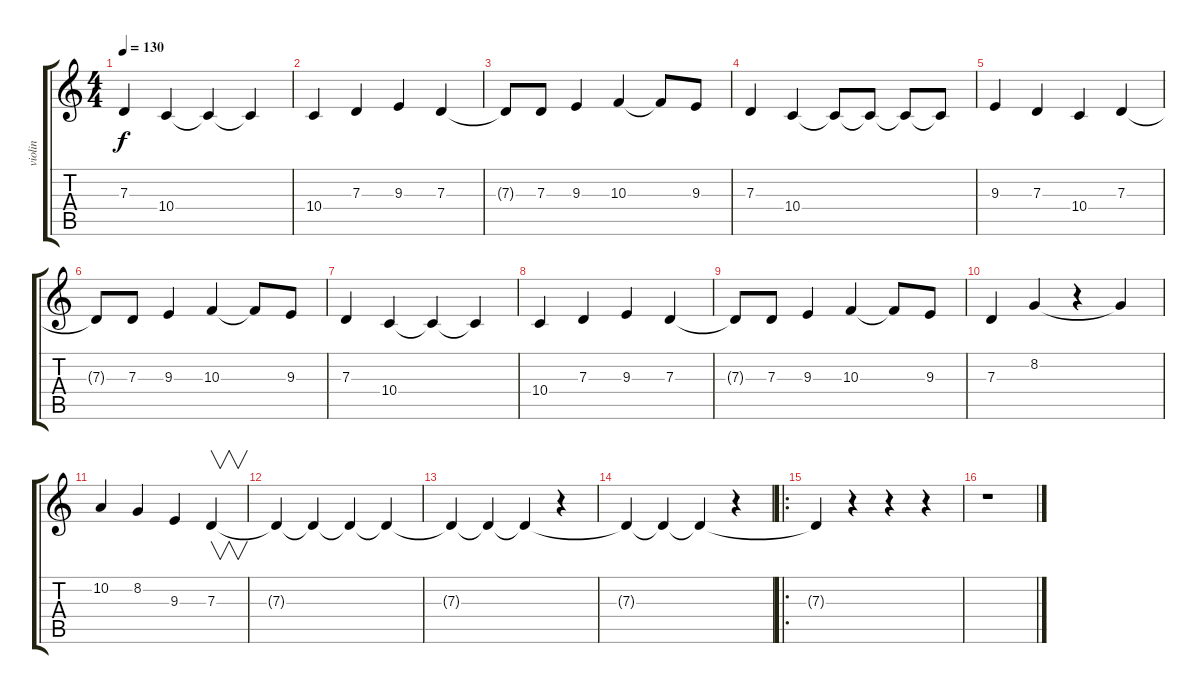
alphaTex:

\track ("violin" "violin") {instrument violin}
\staff {score tabs}
\tuning (E4 B3 G3 D3 A2 E2) {hide}
\ts (4 4)
\tempo 130
\clef g2
\ks c
7.3.4{dy f} 10.4.4 10.4{t}.4 10.4{t}.4 |
10.4.4 7.3.4 9.3.4 7.3.4 |
7.3{t}.8 7.3.8 9.3.4 10.3.4 10.3{t}.8 9.3.8 |
7.3.4 10.4.4 10.4{t}.8 10.4{t}.8 10.4{t}.8 10.4{t}.8 |
9.3.4 7.3.4 10.4.4 7.3.4 |
7.3{t}.8 7.3.8 9.3.4 10.3.4 10.3{t}.8 9.3.8 |
7.3.4 10.4.4 10.4{t}.4 10.4{t}.4 |
10.4.4 7.3.4 9.3.4 7.3.4 |
7.3{t}.8 7.3.8 9.3.4 10.3.4 10.3{t}.8 9.3.8 |
7.3.4 8.2.4 r.4 8.2{t}.4 |
10.2.4 8.2.4 9.3.4 7.3.4{v} |
7.3{t}.4 7.3{t}.4 7.3{t}.4 7.3{t}.4 |
7.3{t}.4 7.3{t}.4 7.3{t}.4 r.4 |
7.3{t}.4 7.3{t}.4 7.3{t}.4 r.4 |
\ro
7.3{t}.4 r.4 r.4 r.4 |
r.1
